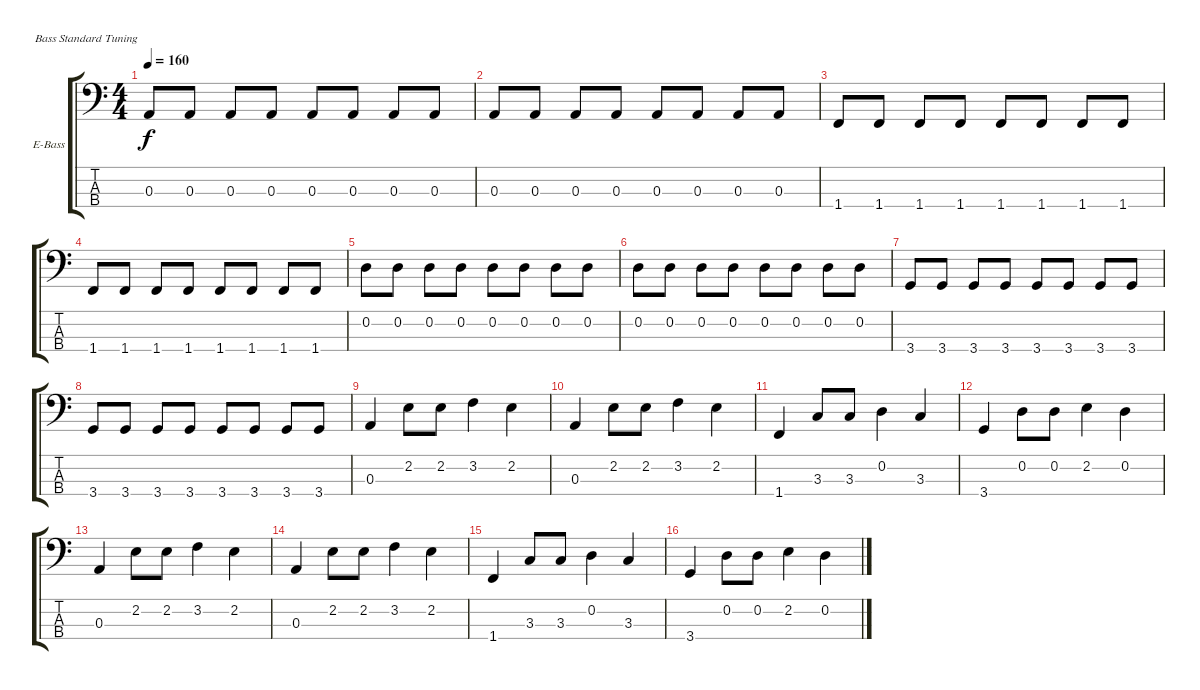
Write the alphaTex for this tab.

\bracketExtendMode groupsimilarinstruments
\firstSystemTrackNameOrientation horizontal
\otherSystemsTrackNameOrientation horizontal
\track ("Bass" "E-Bass") {instrument electricbasspick}
\staff {score tabs}
\tuning (G2 D2 A1 E1)
\ts (4 4)
\tempo 160
\clef f4
\ks c
0.3.8{dy f} 0.3.8 0.3.8 0.3.8 0.3.8 0.3.8 0.3.8 0.3.8 |
0.3.8 0.3.8 0.3.8 0.3.8 0.3.8 0.3.8 0.3.8 0.3.8 |
1.4.8 1.4.8 1.4.8 1.4.8 1.4.8 1.4.8 1.4.8 1.4.8 |
1.4.8 1.4.8 1.4.8 1.4.8 1.4.8 1.4.8 1.4.8 1.4.8 |
0.2.8 0.2.8 0.2.8 0.2.8 0.2.8 0.2.8 0.2.8 0.2.8 |
0.2.8 0.2.8 0.2.8 0.2.8 0.2.8 0.2.8 0.2.8 0.2.8 |
3.4.8 3.4.8 3.4.8 3.4.8 3.4.8 3.4.8 3.4.8 3.4.8 |
3.4.8 3.4.8 3.4.8 3.4.8 3.4.8 3.4.8 3.4.8 3.4.8 |
0.3.4 2.2.8 2.2.8 3.2.4 2.2.4 |
0.3.4 2.2.8 2.2.8 3.2.4 2.2.4 |
1.4.4 3.3.8 3.3.8 0.2.4 3.3.4 |
3.4.4 0.2.8 0.2.8 2.2.4 0.2.4 |
0.3.4 2.2.8 2.2.8 3.2.4 2.2.4 |
0.3.4 2.2.8 2.2.8 3.2.4 2.2.4 |
1.4.4 3.3.8 3.3.8 0.2.4 3.3.4 |
3.4.4 0.2.8 0.2.8 2.2.4 0.2.4
